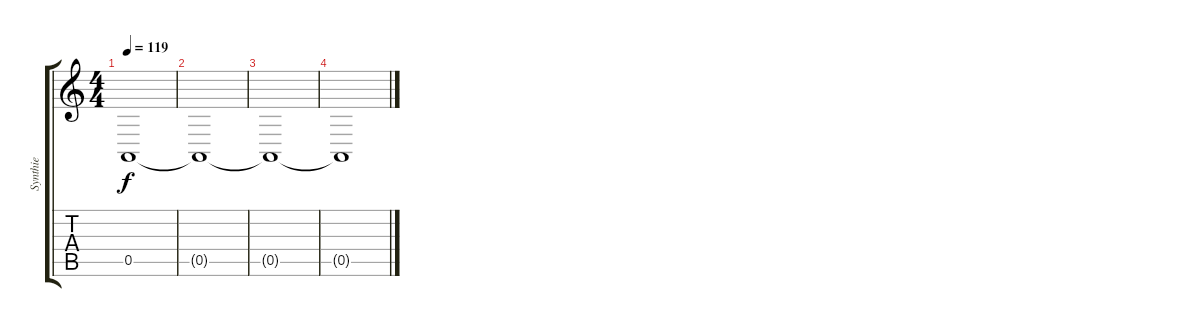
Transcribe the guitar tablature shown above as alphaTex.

\track ("Synthie" "Synthie") {instrument pad2warm}
\staff {score tabs}
\tuning (E4 B3 G3 D3 A2 E2) {hide}
\ts (4 4)
\tempo 119
\clef g2
\ks c
0.5{t}.1{dy f} |
0.5{t}.1 |
0.5{t}.1 |
0.5{t}.1
